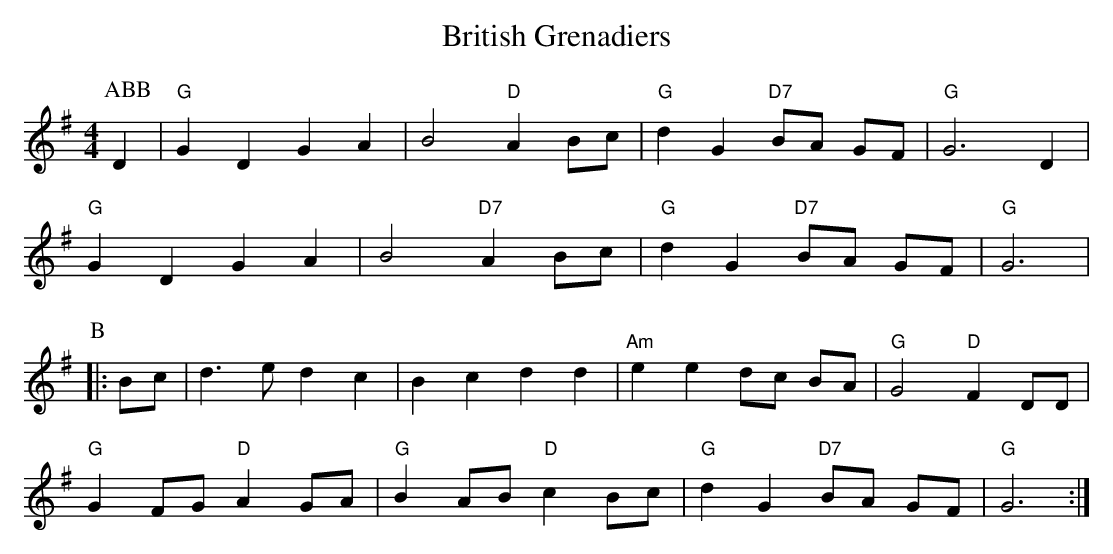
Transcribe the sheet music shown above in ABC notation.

X:1
T:British Grenadiers
M:4/4
L:1/4
K:G
P:ABB
P:A
D|"G"G D G A|B2 "D"A B/c/|"G"d G "D7"B/A/ G/F/|"G"G3 D|
"G"G D G A|B2 "D7"A B/c/|"G"d G "D7"B/A/ G/F/|"G"G3|
P:B
|:B/c/|d>e d c|B c d d|"Am"e e d/c/ B/A/|"G"G2 "D"F D/D/|
"G"G F/G/ "D"A G/A/|"G"B A/B/ "D"c B/c/|"G"d G "D7"B/A/ G/F/|"G"G3:|
